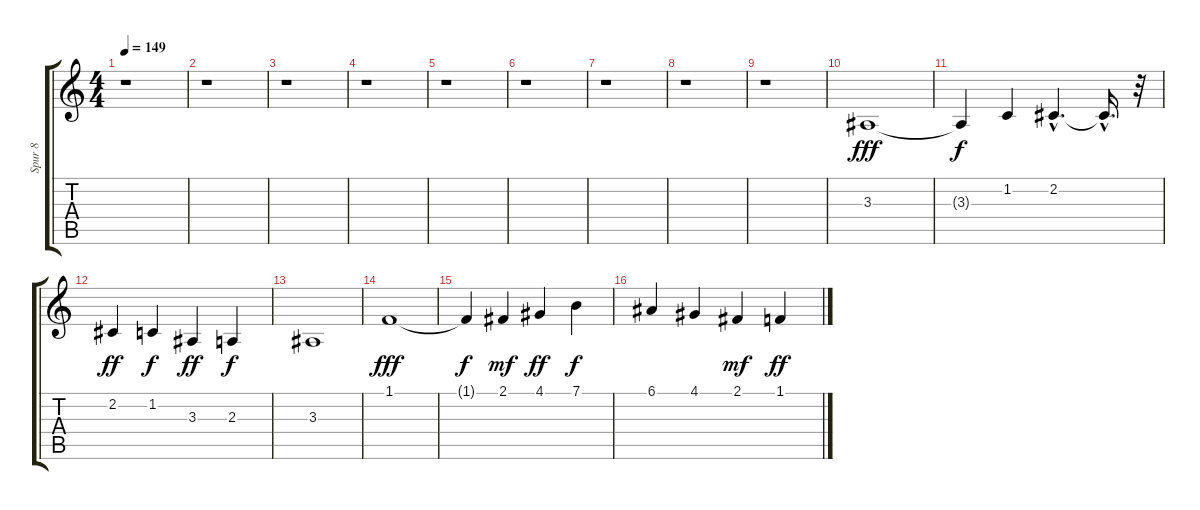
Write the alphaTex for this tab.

\track ("Spur 8" "Spur 8") {instrument frenchhorn}
\staff {score tabs}
\tuning (E4 B3 G3 D3 A2 E2) {hide}
\ts (4 4)
\tempo 149
\clef g2
\ks c
r.1{dy fff} |
r.1 |
r.1 |
r.1 |
r.1 |
r.1 |
r.1 |
r.1 |
r.1 |
3.3.1 |
3.3{t}.4{dy f} 1.2.4 2.2{hac}.4{d} 2.2{hac t}.16{d} r.32 |
2.2.4{dy ff} 1.2.4{dy f} 3.3.4{dy ff} 2.3.4{dy f} |
3.3.1 |
1.1.1{dy fff} |
1.1{t}.4{dy f} 2.1.4{dy mf} 4.1.4{dy ff} 7.1.4{dy f} |
6.1.4 4.1.4 2.1.4{dy mf} 1.1.4{dy ff}
